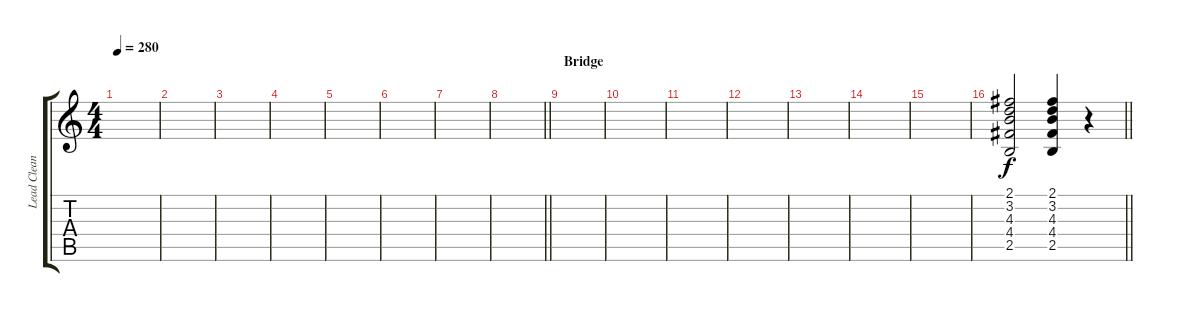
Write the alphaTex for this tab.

\track ("Lead Clean" "Lead Clean") {instrument electricguitarclean}
\staff {score tabs}
\tuning (E4 B3 G3 D3 A2 E2) {hide}
\ts (4 4)
\tempo 280
\clef g2
\ks c
|
|
|
|
|
|
|
\barLineRight lightlight
|
\section ("" "Bridge")
|
|
|
|
|
|
|
\barLineRight lightlight
(2.1 3.2 4.3 4.4 2.5).2 (2.1 3.2 4.3 4.4 2.5).4 r.4
